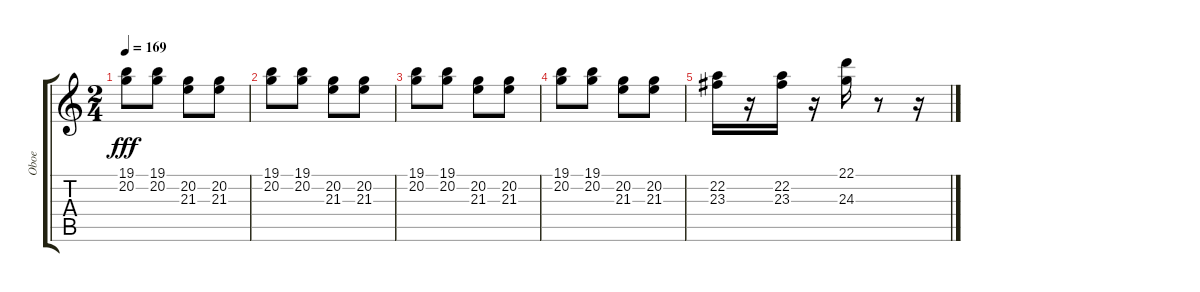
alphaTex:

\track ("Oboe" "Oboe") {instrument oboe}
\staff {score tabs}
\tuning (E4 B3 G3 D3 A2 E2) {hide}
\ts (2 4)
\tempo 169
\clef g2
\ks c
(19.1 20.2).8{dy fff} (19.1 20.2).8 (20.2 21.3).8 (20.2 21.3).8 |
(19.1 20.2).8 (19.1 20.2).8 (20.2 21.3).8 (20.2 21.3).8 |
(19.1 20.2).8 (19.1 20.2).8 (20.2 21.3).8 (20.2 21.3).8 |
(19.1 20.2).8 (19.1 20.2).8 (20.2 21.3).8 (20.2 21.3).8 |
(22.2 23.3).16 r.16 (22.2 23.3).16 r.16 (22.1 24.3).16 r.8 r.16
